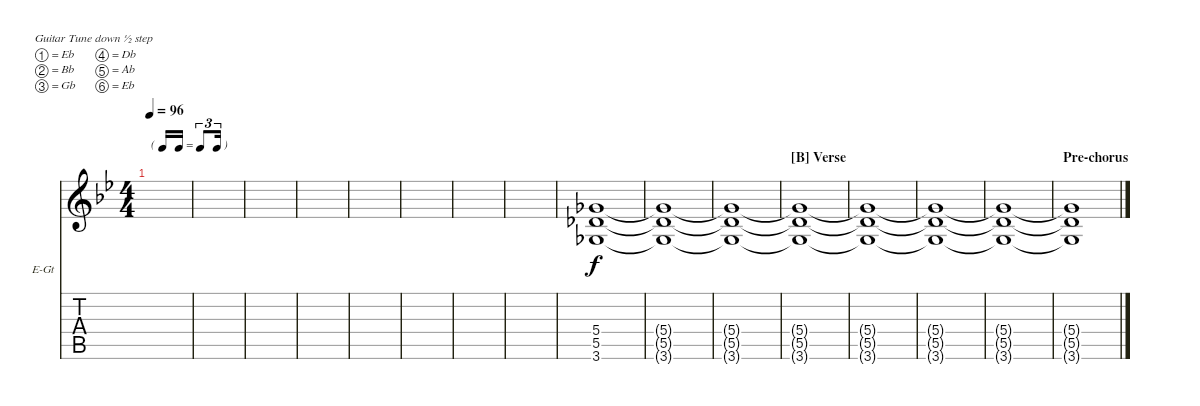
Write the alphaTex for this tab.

\bracketExtendMode nobrackets
\firstSystemTrackNameOrientation horizontal
\otherSystemsTrackNameOrientation horizontal
\defaultBarNumberDisplay FirstOfSystem
\track ("Synth" "E-Gt") {instrument distortionguitar}
\staff {score tabs}
\tuning (Eb4 Bb3 Gb3 Db3 Ab2 Eb2)
\ts (4 4)
\tf triplet16th
\tempo 96
\clef g2
\scale
0.333333
\ks bb
|
\scale
0.333333 |
\scale
0.333333 |
\scale
0.333333 |
\scale
0.333333 |
\scale
0.333333 |
\scale
0.333333 |
\scale
0.333333 |
\scale
0.333333 (3.6 5.5 5.4).1 |
\scale
0.333333 (3.6{t} 5.5{t} 5.4{t}).1 |
\scale
0.333333 (3.6{t} 5.5{t} 5.4{t}).1 |
\section ("B" "Verse")
\scale
0.333333 (3.6{t} 5.5{t} 5.4{t}).1 |
\scale
0.333333 (3.6{t} 5.5{t} 5.4{t}).1 |
\scale
0.333333 (5.4{t} 5.5{t} 3.6{t}).1 |
\scale
0.333333 (3.6{t} 5.5{t} 5.4{t}).1 |
\section ("" "Pre-chorus")
\scale
0.333333 (5.4{t} 5.5{t} 3.6{t}).1
